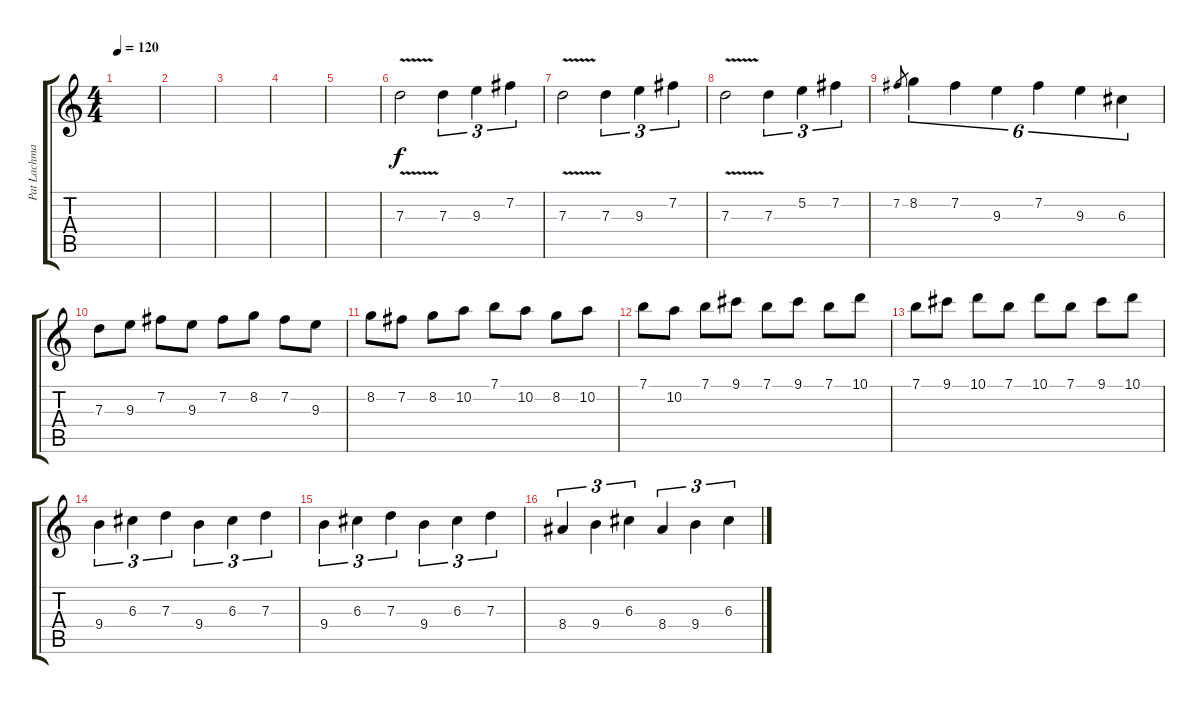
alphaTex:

\track ("Pat Lachman" "Pat Lachma") {instrument distortionguitar}
\staff {score tabs}
\tuning (E4 B3 G3 D3 A2 E2) {hide}
\ts (4 4)
\tempo 120
\clef g2
\ks c
|
|
|
|
|
7.3{v}.2 7.3.4{tu (3 2)} 9.3.4{tu (3 2)} 7.2.4{tu (3 2)} |
7.3{v}.2 7.3.4{tu (3 2)} 9.3.4{tu (3 2)} 7.2.4{tu (3 2)} |
7.3{v}.2 7.3.4{tu (3 2)} 5.2.4{tu (3 2)} 7.2.4{tu (3 2)} |
7.2.8{gr} 8.2.4{tu (6 4)} 7.2.4{tu (6 4)} 9.3.4{tu (6 4)} 7.2.4{tu (6 4)} 9.3.4{tu (6 4)} 6.3.4{tu (6 4)} |
7.3.8 9.3.8 7.2.8 9.3.8 7.2.8 8.2.8 7.2.8 9.3.8 |
8.2.8 7.2.8 8.2.8 10.2.8 7.1.8 10.2.8 8.2.8 10.2.8 |
7.1.8 10.2.8 7.1.8 9.1.8 7.1.8 9.1.8 7.1.8 10.1.8 |
7.1.8 9.1.8 10.1.8 7.1.8 10.1.8 7.1.8 9.1.8 10.1.8 |
9.4.4{tu (3 2)} 6.3.4{tu (3 2)} 7.3.4{tu (3 2)} 9.4.4{tu (3 2)} 6.3.4{tu (3 2)} 7.3.4{tu (3 2)} |
9.4.4{tu (3 2)} 6.3.4{tu (3 2)} 7.3.4{tu (3 2)} 9.4.4{tu (3 2)} 6.3.4{tu (3 2)} 7.3.4{tu (3 2)} |
8.4.4{tu (3 2)} 9.4.4{tu (3 2)} 6.3.4{tu (3 2)} 8.4.4{tu (3 2)} 9.4.4{tu (3 2)} 6.3.4{tu (3 2)}
